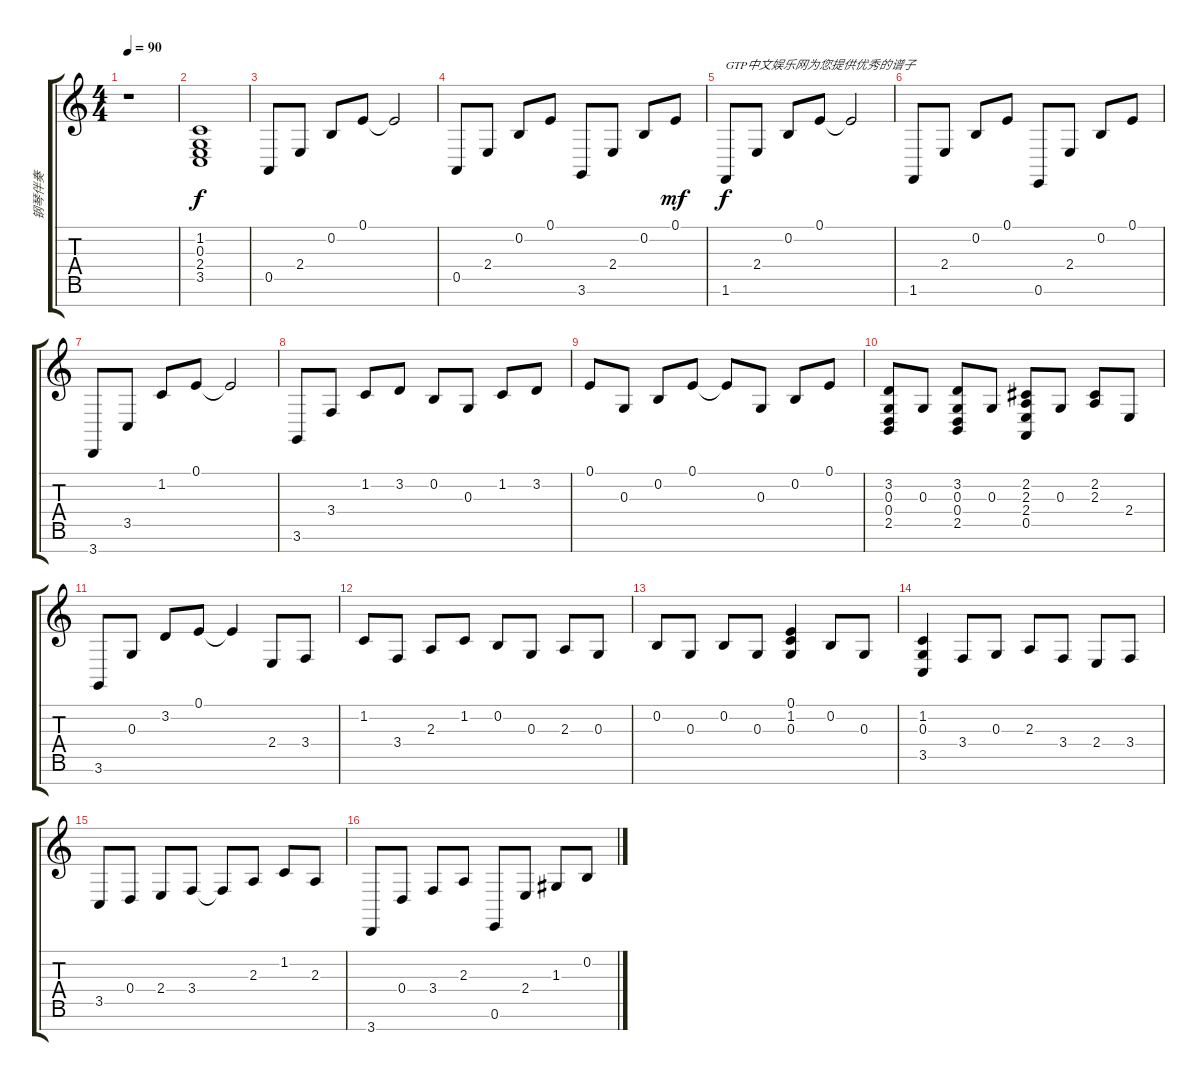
\track ("钢琴伴奏" "钢琴伴奏") {instrument acousticgrandpiano}
\staff {score tabs}
\tuning (E4 B3 G3 D3 A2 E2 B1) {hide}
\ts (4 4)
\tempo 90
\clef g2
\ks c
r.1{dy f instrument acousticgrandpiano} |
(1.2 0.3 2.4 3.5).1 |
0.5.8 2.4.8 0.2.8 0.1.8 0.1{t}.2 |
0.5.8 2.4.8 0.2.8 0.1.8 3.6.8 2.4.8 0.2.8 0.1.8{dy mf} |
1.6.8{txt "GTP中文娱乐网为您提供优秀的谱子" dy f} 2.4.8 0.2.8 0.1.8 0.1{t}.2 |
1.6.8 2.4.8 0.2.8 0.1.8 0.6.8 2.4.8 0.2.8 0.1.8 |
3.7.8 3.5.8 1.2.8 0.1.8 0.1{t}.2 |
3.6.8 3.4.8 1.2.8 3.2.8 0.2.8 0.3.8 1.2.8 3.2.8 |
0.1.8 0.3.8 0.2.8 0.1.8 0.1{t}.8 0.3.8 0.2.8 0.1.8 |
(3.2 0.3 0.4 2.5).8 0.3.8 (3.2 0.3 0.4 2.5).8 0.3.8 (2.2 2.3 2.4 0.5).8 0.3.8 (2.2 2.3).8 2.4.8 |
3.6.8 0.3.8 3.2.8 0.1.8 0.1{t}.4 2.4.8 3.4.8 |
1.2.8 3.4.8 2.3.8 1.2.8 0.2.8 0.3.8 2.3.8 0.3.8 |
0.2.8 0.3.8 0.2.8 0.3.8 (0.1 1.2 0.3).4 0.2.8 0.3.8 |
(1.2 0.3 3.5).4 3.4.8 0.3.8 2.3.8 3.4.8 2.4.8 3.4.8 |
3.5.8 0.4.8 2.4.8 3.4.8 3.4{t}.8 2.3.8 1.2.8 2.3.8 |
3.7.8 0.4.8 3.4.8 2.3.8 0.6.8 2.4.8 1.3.8 0.2.8
